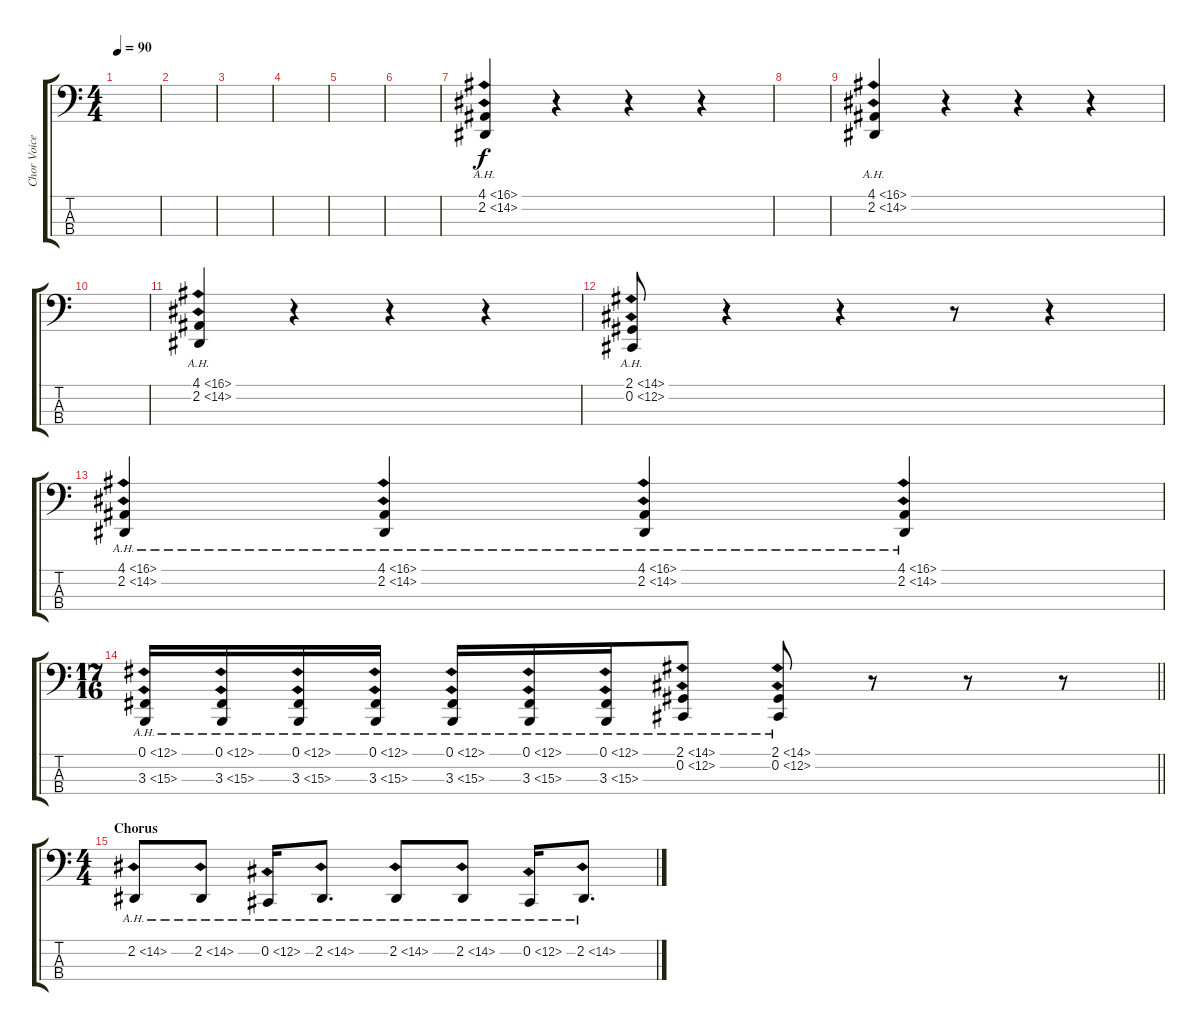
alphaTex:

\track ("Chor Voices" "Chor Voice") {instrument cello}
\staff {score tabs}
\tuning (Gb2 Db2 Ab1 Eb1) {hide}
\ts (4 4)
\tempo 90
\clef f4
\ks c
|
|
|
|
|
|
(4.1{ah 12} 2.2{ah 12}).4 r.4 r.4 r.4 |
|
(4.1{ah 12} 2.2{ah 12}).4 r.4 r.4 r.4 |
|
(4.1{ah 12} 2.2{ah 12}).4 r.4 r.4 r.4 |
(2.1{ah 12} 0.2{ah 12}).8 r.4 r.4 r.8 r.4 |
(4.1{ah 12} 2.2{ah 12}).4 (4.1{ah 12} 2.2{ah 12}).4 (4.1{ah 12} 2.2{ah 12}).4 (4.1{ah 12} 2.2{ah 12}).4 |
\ts (17 16)
\barLineRight lightlight
(0.1{ah 12} 3.3{ah 12}).16 (0.1{ah 12} 3.3{ah 12}).16 (0.1{ah 12} 3.3{ah 12}).16 (0.1{ah 12} 3.3{ah 12}).16 (0.1{ah 12} 3.3{ah 12}).16 (0.1{ah 12} 3.3{ah 12}).16 (0.1{ah 12} 3.3{ah 12}).16 (2.1{ah 12} 0.2{ah 12}).8 (2.1{ah 12} 0.2{ah 12}).8 r.8 r.8 r.8 |
\ts (4 4)
\section ("" "Chorus")
2.2{ah 12}.8 2.2{ah 12}.8 0.2{ah 12}.16 2.2{ah 12}.8{d} 2.2{ah 12}.8 2.2{ah 12}.8 0.2{ah 12}.16 2.2{ah 12}.8{d}
